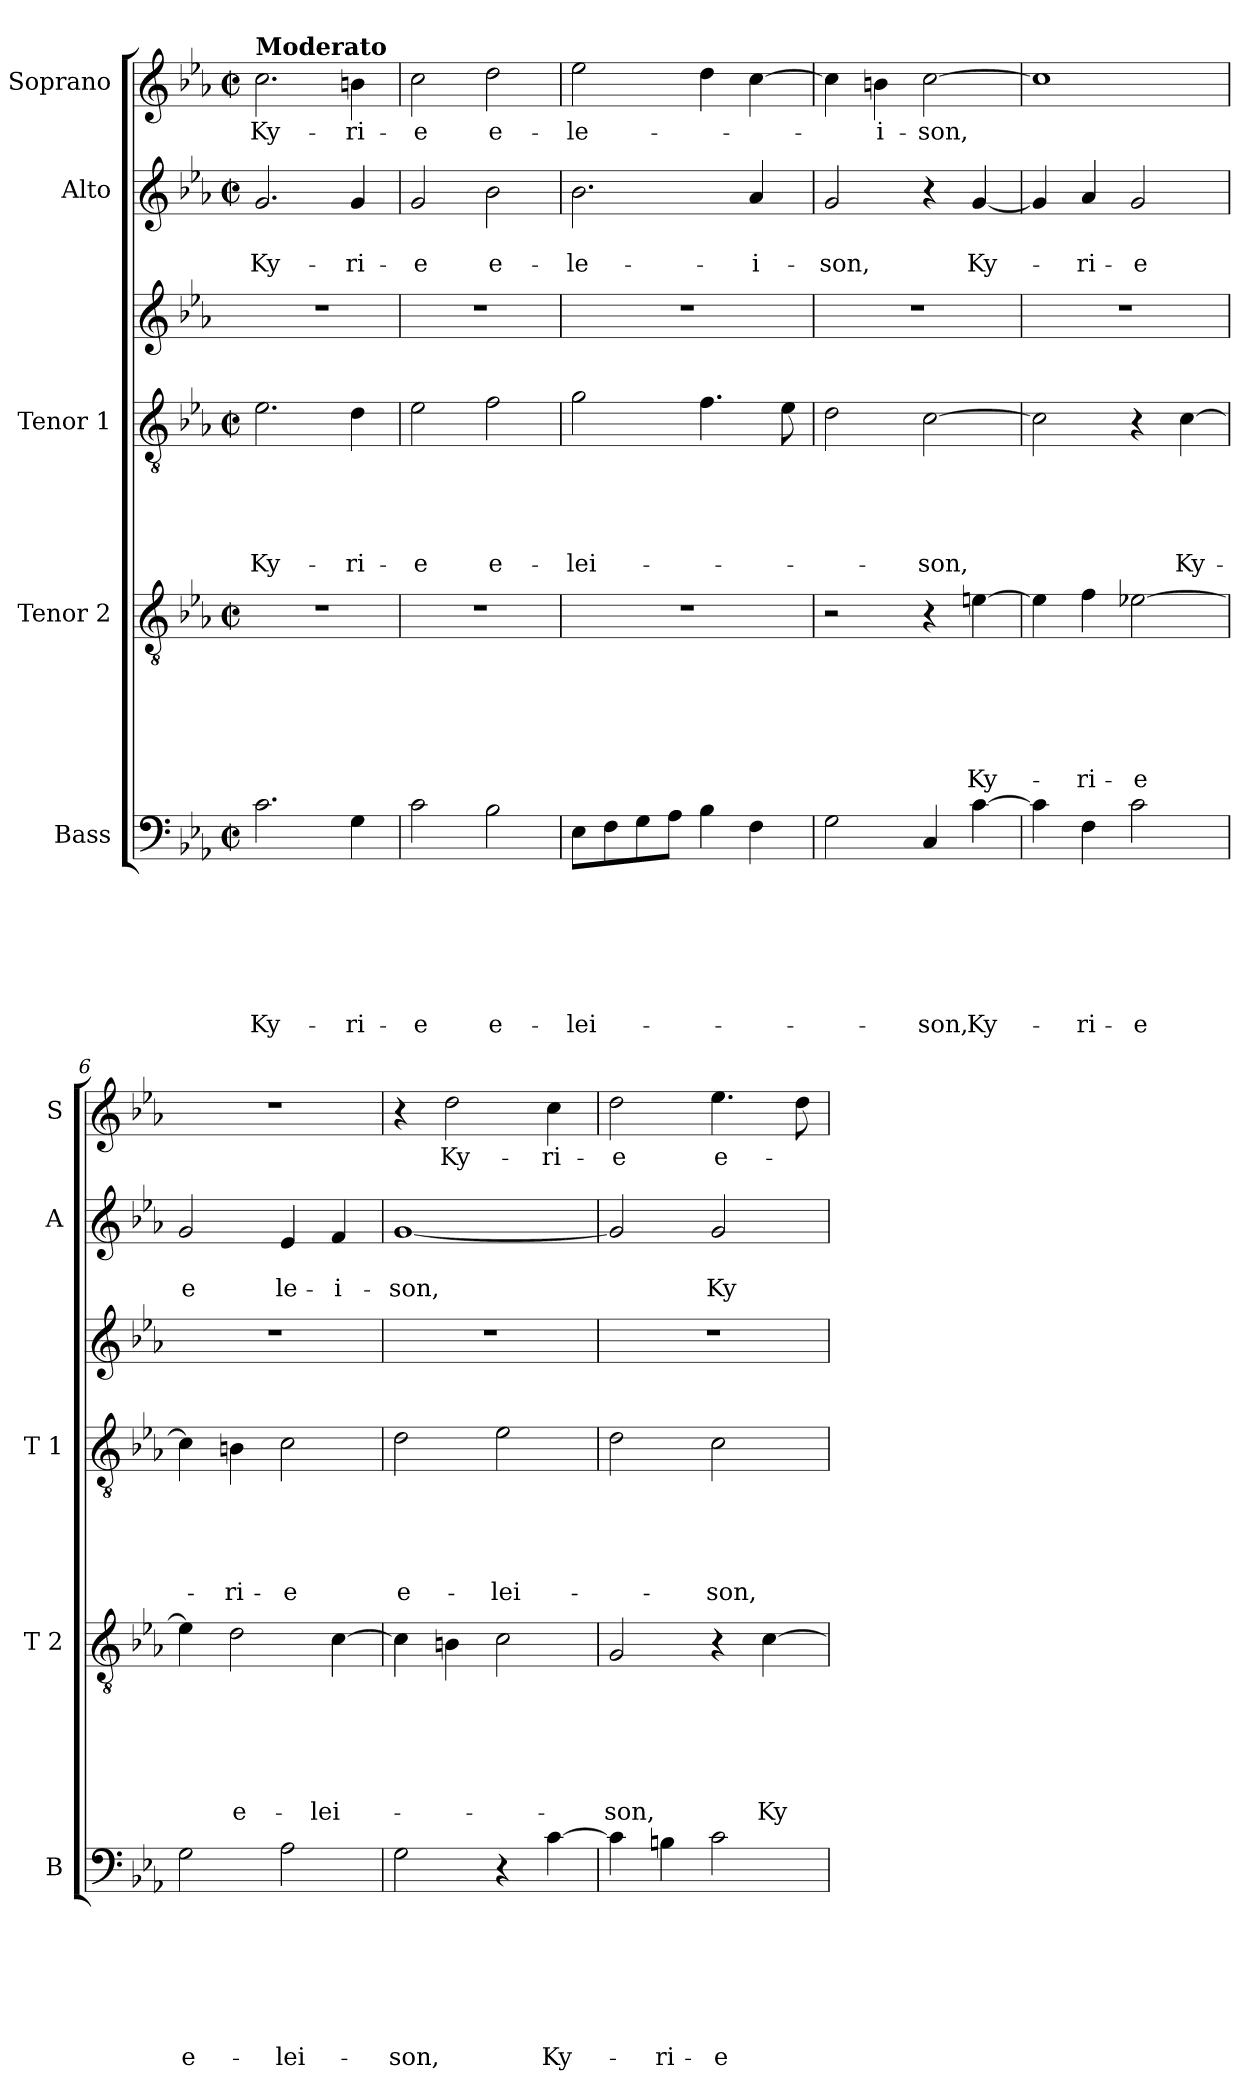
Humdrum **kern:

**kern	**text	**text	**text	**text	**text	**text	**text	**kern	**text	**text	**text	**text	**text	**text	**kern	**text	**text	**text	**text	**text	**kern	**kern	**text	**text	**kern	**text
*part6	*part6	*part6	*part6	*part6	*part6	*part6	*part6	*part5	*part5	*part5	*part5	*part5	*part5	*part5	*part4	*part4	*part4	*part4	*part4	*part4	*part3	*part2	*part2	*part2	*part1	*part1
*staff6	*staff6	*staff6	*staff6	*staff6	*staff6	*staff6	*staff6	*staff5	*staff5	*staff5	*staff5	*staff5	*staff5	*staff5	*staff4	*staff4	*staff4	*staff4	*staff4	*staff4	*staff3	*staff2	*staff2	*staff2	*staff1	*staff1
*I"Bass	*	*	*	*	*	*	*	*I"Tenor 2	*	*	*	*	*	*	*I"Tenor 1	*	*	*	*	*	*	*I"Alto	*	*	*I"Soprano	*
*I'B	*	*	*	*	*	*	*	*I'T 2	*	*	*	*	*	*	*I'T 1	*	*	*	*	*	*	*I'A	*	*	*I'S	*
!!LO:PB:g=z
*clefF4	*	*	*	*	*	*	*	*clefGv2	*	*	*	*	*	*	*clefGv2	*	*	*	*	*	*clefG2	*clefG2	*	*	*clefG2	*
*k[b-e-a-]	*	*	*	*	*	*	*	*k[b-e-a-]	*	*	*	*	*	*	*k[b-e-a-]	*	*	*	*	*	*k[b-e-a-]	*k[b-e-a-]	*	*	*k[b-e-a-]	*
*E-:	*	*	*	*	*	*	*	*E-:	*	*	*	*	*	*	*E-:	*	*	*	*	*	*E-:	*E-:	*	*	*E-:	*
*M2/2	*	*	*	*	*	*	*	*M2/2	*	*	*	*	*	*	*M2/2	*	*	*	*	*	*	*M2/2	*	*	*M2/2	*
*met(c|)	*	*	*	*	*	*	*	*met(c|)	*	*	*	*	*	*	*met(c|)	*	*	*	*	*	*	*met(c|)	*	*	*met(c|)	*
=1	=1	=1	=1	=1	=1	=1	=1	=1	=1	=1	=1	=1	=1	=1	=1	=1	=1	=1	=1	=1	=1	=1	=1	=1	=1	=1
!	!	!	!	!	!	!	!	!	!	!	!	!	!	!	!	!	!	!	!	!	!	!	!	!	!LO:TX:a:B:t=Moderato	!
!	!	!	!	!	!	!	!LO:LY:b	!	!	!	!	!	!	!	!	!	!	!	!	!LO:LY:b	!	!	!	!LO:LY:b	!	!LO:LY:b
2.c\	.	.	.	.	.	.	Ky-	1r	.	.	.	.	.	.	2.e-\	.	.	.	.	Ky-	1r	2.g/	.	Ky-	2.cc\	Ky-
!	!	!	!	!	!	!	!LO:LY:b	!	!	!	!	!	!	!	!	!	!	!	!	!LO:LY:b	!	!	!	!LO:LY:b	!	!LO:LY:b
4G\	.	.	.	.	.	.	-ri-	.	.	.	.	.	.	.	4d\	.	.	.	.	-ri-	.	4g/	.	-ri-	4bn\	-ri-
=2	=2	=2	=2	=2	=2	=2	=2	=2	=2	=2	=2	=2	=2	=2	=2	=2	=2	=2	=2	=2	=2	=2	=2	=2	=2	=2
!	!	!	!	!	!	!	!LO:LY:b	!	!	!	!	!	!	!	!	!	!	!	!	!LO:LY:b	!	!	!	!LO:LY:b	!	!LO:LY:b
2c\	.	.	.	.	.	.	-e	1r	.	.	.	.	.	.	2e-\	.	.	.	.	-e	1r	2g/	.	-e	2cc\	-e
!	!	!	!	!	!	!	!LO:LY:b	!	!	!	!	!	!	!	!	!	!	!	!	!LO:LY:b	!	!	!	!LO:LY:b	!	!LO:LY:b
2B-\	.	.	.	.	.	.	e-	.	.	.	.	.	.	.	2f\	.	.	.	.	e-	.	2b-\	.	e-	2dd\	e-
=3	=3	=3	=3	=3	=3	=3	=3	=3	=3	=3	=3	=3	=3	=3	=3	=3	=3	=3	=3	=3	=3	=3	=3	=3	=3	=3
!	!	!	!	!	!	!	!LO:LY:b	!	!	!	!	!	!	!	!	!	!	!	!	!LO:LY:b	!	!	!	!LO:LY:b	!	!LO:LY:b
8E-\L	.	.	.	.	.	.	-lei-	1r	.	.	.	.	.	.	2g\	.	.	.	.	-lei-	1r	2.b-\	.	-le-	2ee-\	-le-
8F\	.	.	.	.	.	.	.	.	.	.	.	.	.	.	.	.	.	.	.	.	.	.	.	.	.	.
8G\	.	.	.	.	.	.	.	.	.	.	.	.	.	.	.	.	.	.	.	.	.	.	.	.	.	.
8A-\J	.	.	.	.	.	.	.	.	.	.	.	.	.	.	.	.	.	.	.	.	.	.	.	.	.	.
4B-\	.	.	.	.	.	.	.	.	.	.	.	.	.	.	4.f\	.	.	.	.	.	.	.	.	.	4dd\	.
!	!	!	!	!	!	!	!	!	!	!	!	!	!	!	!	!	!	!	!	!	!	!	!	!LO:LY:b	!	!
4F\	.	.	.	.	.	.	.	.	.	.	.	.	.	.	.	.	.	.	.	.	.	4a-/	.	-i-	[>4cc\	.
.	.	.	.	.	.	.	.	.	.	.	.	.	.	.	8e-\	.	.	.	.	.	.	.	.	.	.	.
=4	=4	=4	=4	=4	=4	=4	=4	=4	=4	=4	=4	=4	=4	=4	=4	=4	=4	=4	=4	=4	=4	=4	=4	=4	=4	=4
!	!	!	!	!	!	!	!	!	!	!	!	!	!	!	!	!	!	!	!	!	!	!	!	!LO:LY:b	!	!
2G\	.	.	.	.	.	.	.	2r	.	.	.	.	.	.	2d\	.	.	.	.	.	1r	2g/	.	-son,	4cc\]	.
!	!	!	!	!	!	!	!	!	!	!	!	!	!	!	!	!	!	!	!	!	!	!	!	!	!	!LO:LY:b
.	.	.	.	.	.	.	.	.	.	.	.	.	.	.	.	.	.	.	.	.	.	.	.	.	4bn\	-i-
!	!	!	!	!	!	!	!LO:LY:b	!	!	!	!	!	!	!	!	!	!	!	!	!LO:LY:b	!	!	!	!	!	!LO:LY:b
4C/	.	.	.	.	.	.	-son,	4r	.	.	.	.	.	.	[>2c\	.	.	.	.	-son,	.	4r	.	.	[>2cc\	-son,
!	!	!	!	!	!	!	!LO:LY:b	!	!	!	!	!	!	!LO:LY:b	!	!	!	!	!	!	!	!	!	!LO:LY:b	!	!
[>4c\	.	.	.	.	.	.	Ky-	[>4en\	.	.	.	.	.	Ky-	.	.	.	.	.	.	.	[<4g/	.	Ky-	.	.
=5	=5	=5	=5	=5	=5	=5	=5	=5	=5	=5	=5	=5	=5	=5	=5	=5	=5	=5	=5	=5	=5	=5	=5	=5	=5	=5
4c\]	.	.	.	.	.	.	.	4e\]	.	.	.	.	.	.	2c\]	.	.	.	.	.	1r	4g/]	.	.	1cc]	.
!	!	!	!	!	!	!	!LO:LY:b	!	!	!	!	!	!	!LO:LY:b	!	!	!	!	!	!	!	!	!	!LO:LY:b	!	!
4F\	.	.	.	.	.	.	-ri-	4f\	.	.	.	.	.	-ri-	.	.	.	.	.	.	.	4a-/	.	-ri-	.	.
!	!	!	!	!	!	!	!LO:LY:b	!	!	!	!	!	!	!LO:LY:b:rj	!	!	!	!	!	!	!	!	!	!LO:LY:b	!	!
2c\	.	.	.	.	.	.	-e	[<2e-X\	.	.	.	.	.	-e	4r	.	.	.	.	.	.	2g/	.	-e	.	.
!	!	!	!	!	!	!	!	!	!	!	!	!	!	!	!	!	!	!	!	!LO:LY:b	!	!	!	!	!	!
.	.	.	.	.	.	.	.	.	.	.	.	.	.	.	[<4c\	.	.	.	.	Ky-	.	.	.	.	.	.
!!LO:LB:g=z
=6	=6	=6	=6	=6	=6	=6	=6	=6	=6	=6	=6	=6	=6	=6	=6	=6	=6	=6	=6	=6	=6	=6	=6	=6	=6	=6
!	!	!	!	!	!	!	!LO:LY:b	!	!	!	!	!	!	!	!	!	!	!	!	!	!	!	!	!LO:LY:b	!	!
2G\	.	.	.	.	.	.	e-	4e-\]	.	.	.	.	.	.	4c\]	.	.	.	.	.	1r	2g/	.	e	1r	.
!	!	!	!	!	!	!	!	!	!	!	!	!	!	!LO:LY:b	!	!	!	!	!	!LO:LY:b	!	!	!	!	!	!
.	.	.	.	.	.	.	.	2d\	.	.	.	.	.	e-	4Bn\	.	.	.	.	-ri-	.	.	.	.	.	.
!	!	!	!	!	!	!	!LO:LY:b	!	!	!	!	!	!	!	!	!	!	!	!	!LO:LY:b	!	!	!	!LO:LY:b	!	!
2A-\	.	.	.	.	.	.	-lei-	.	.	.	.	.	.	.	2c\	.	.	.	.	-e	.	4e-/	.	le-	.	.
!	!	!	!	!	!	!	!	!	!	!	!	!	!	!LO:LY:b	!	!	!	!	!	!	!	!	!	!LO:LY:b	!	!
.	.	.	.	.	.	.	.	[>4c\	.	.	.	.	.	-lei-	.	.	.	.	.	.	.	4f/	.	-i-	.	.
=7	=7	=7	=7	=7	=7	=7	=7	=7	=7	=7	=7	=7	=7	=7	=7	=7	=7	=7	=7	=7	=7	=7	=7	=7	=7	=7
!	!	!	!	!	!	!	!LO:LY:b	!	!	!	!	!	!	!	!	!	!	!	!	!LO:LY:b	!	!	!	!LO:LY:b	!	!
2G\	.	.	.	.	.	.	-son,	4c\]	.	.	.	.	.	.	2d\	.	.	.	.	e-	1r	[<1g	.	-son,	4r	.
!	!	!	!	!	!	!	!	!	!	!	!	!	!	!	!	!	!	!	!	!	!	!	!	!	!	!LO:LY:b
.	.	.	.	.	.	.	.	4Bn\	.	.	.	.	.	.	.	.	.	.	.	.	.	.	.	.	2dd\	Ky-
!	!	!	!	!	!	!	!	!	!	!	!	!	!	!	!	!	!	!	!	!LO:LY:b	!	!	!	!	!	!
4r	.	.	.	.	.	.	.	2c\	.	.	.	.	.	.	2e-\	.	.	.	.	-lei-	.	.	.	.	.	.
!	!	!	!	!	!	!	!LO:LY:b	!	!	!	!	!	!	!	!	!	!	!	!	!	!	!	!	!	!	!LO:LY:b
[>4c\	.	.	.	.	.	.	Ky-	.	.	.	.	.	.	.	.	.	.	.	.	.	.	.	.	.	4cc\	-ri-
=8	=8	=8	=8	=8	=8	=8	=8	=8	=8	=8	=8	=8	=8	=8	=8	=8	=8	=8	=8	=8	=8	=8	=8	=8	=8	=8
!	!	!	!	!	!	!	!	!	!	!	!	!	!	!LO:LY:b	!	!	!	!	!	!	!	!	!	!	!	!LO:LY:b
4c\]	.	.	.	.	.	.	.	2G/	.	.	.	.	.	-son,	2d\	.	.	.	.	.	1r	2g/]	.	.	2dd\	-e
!	!	!	!	!	!	!	!LO:LY:b	!	!	!	!	!	!	!	!	!	!	!	!	!	!	!	!	!	!	!
4Bn\	.	.	.	.	.	.	-ri-	.	.	.	.	.	.	.	.	.	.	.	.	.	.	.	.	.	.	.
!	!	!	!	!	!	!	!LO:LY:b	!	!	!	!	!	!	!	!	!	!	!	!	!LO:LY:b	!	!	!	!LO:LY:b	!	!LO:LY:b
2c\	.	.	.	.	.	.	-e	4r	.	.	.	.	.	.	2c\	.	.	.	.	-son,	.	2g/	.	Ky-	4.ee-\	e-
!	!	!	!	!	!	!	!	!	!	!	!	!	!	!LO:LY:b	!	!	!	!	!	!	!	!	!	!	!	!
.	.	.	.	.	.	.	.	[>4c\	.	.	.	.	.	Ky-	.	.	.	.	.	.	.	.	.	.	.	.
.	.	.	.	.	.	.	.	.	.	.	.	.	.	.	.	.	.	.	.	.	.	.	.	.	8dd\	.
=	=	=	=	=	=	=	=	=	=	=	=	=	=	=	=	=	=	=	=	=	=	=	=	=	=	=
*-	*-	*-	*-	*-	*-	*-	*-	*-	*-	*-	*-	*-	*-	*-	*-	*-	*-	*-	*-	*-	*-	*-	*-	*-	*-	*-
